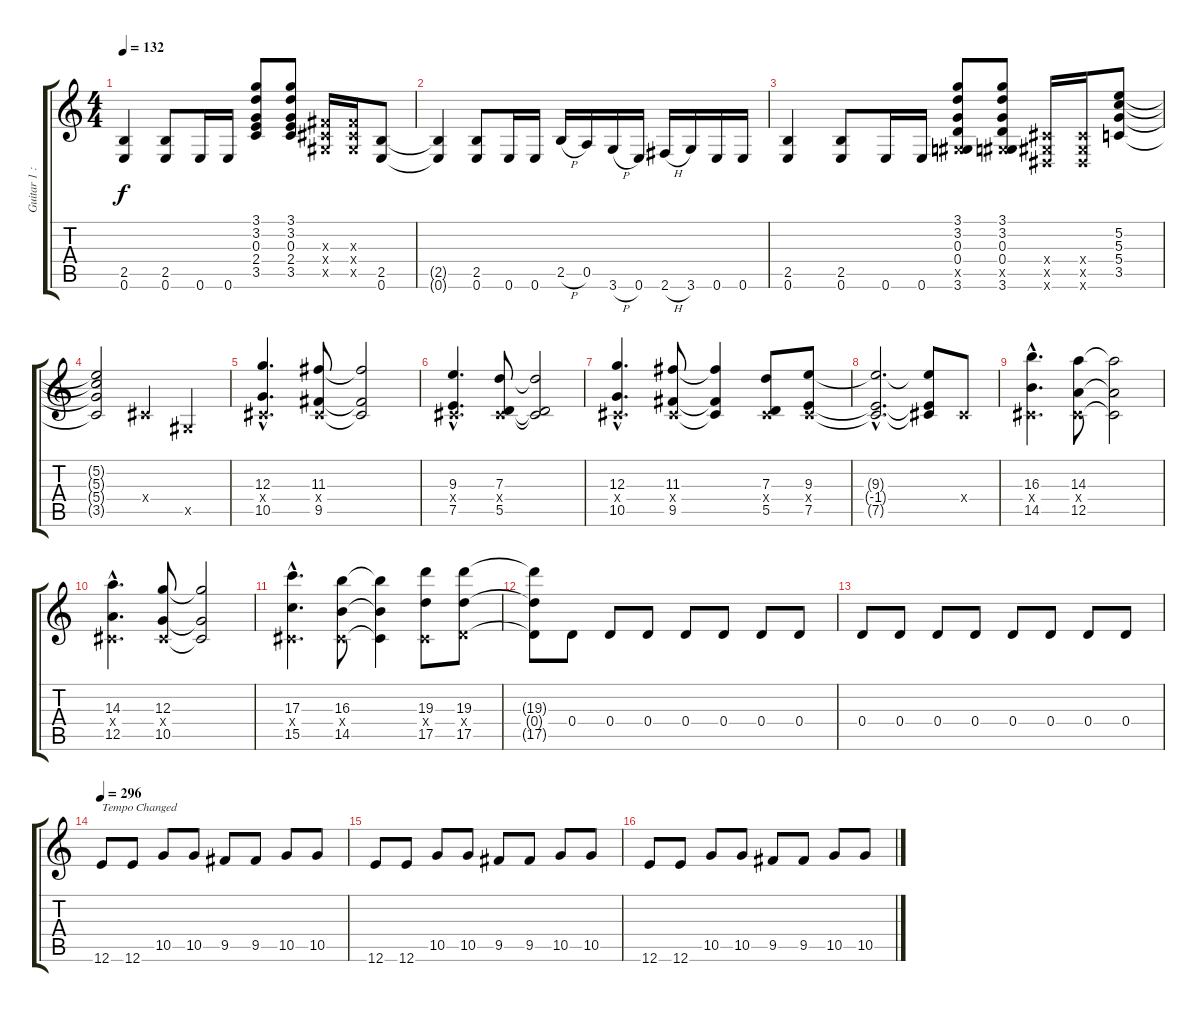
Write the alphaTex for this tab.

\track ("Guitar 1 : Kiko Loureiro" "Guitar 1 :") {instrument overdrivenguitar}
\staff {score tabs}
\tuning (E4 B3 G3 D3 A2 E2) {hide}
\ts (4 4)
\tempo 132
\clef g2
\ks c
(2.5 0.6).4{dy f} (2.5 0.6).8 0.6.16 0.6.16 (3.1 3.2 0.3 2.4 3.5).8 (3.1 3.2 0.3 2.4 3.5).8 (-1.3{x} -1.4{x} -1.5{x}).16 (-1.3{x} -1.4{x} -1.5{x}).16 (2.5 0.6).8 |
(2.5{t} 0.6{t}).4 (2.5 0.6).8 0.6.16 0.6.16 2.5{h}.16 0.5.16 3.6{h}.16 0.6.16 2.6{h}.16 3.6.16 0.6.16 0.6.16 |
(2.5 0.6).4 (2.5 0.6).8 0.6.16 0.6.16 (3.1 3.2 0.3 0.4 -1.5{x} 3.6).8 (3.1 3.2 0.3 0.4 -1.5{x} 3.6).8 (-1.4{x} -1.5{x} -1.6{x}).16 (-1.4{x} -1.5{x} -1.6{x}).16 (5.2 5.3 5.4 3.5).8 |
(5.2{t} 5.3{t} 5.4{t} 3.5{t}).2 -1.4{x}.4 -1.5{x}.4 |
(12.3{hac} -1.4{hac x} 10.5{hac}).4{d} (11.3 -1.4{x} 9.5).8 (11.3{t} -1.4{t} 9.5{t}).2 |
(9.3{hac} -1.4{hac x} 7.5{hac}).4{d} (7.3 -1.4{x} 5.5).8 (7.3{t} -1.4{t} 5.5{t}).2 |
(12.3{hac} -1.4{hac x} 10.5{hac}).4{d} (11.3 -1.4{x} 9.5).8 (11.3{t} -1.4{t} 9.5{t}).4 (7.3 -1.4{x} 5.5).8 (9.3 -1.4{x} 7.5).8 |
(9.3{hac t} -1.4{hac t} 7.5{hac t}).2{d} (9.3{t} -1.4{t} 7.5{t}).8 -1.4{x}.8 |
(16.3{hac} -1.4{hac x} 14.5{hac}).4{d} (14.3 -1.4{x} 12.5).8 (14.3{t} -1.4{t} 12.5{t}).2 |
(14.3{hac} -1.4{hac x} 12.5{hac}).4{d} (12.3 -1.4{x} 10.5).8 (12.3{t} -1.4{t} 10.5{t}).2 |
(17.3{hac} -1.4{hac x} 15.5{hac}).4{d} (16.3 -1.4{x} 14.5).8 (16.3{t} -1.4{t} 14.5{t}).4 (19.3 -1.4{x} 17.5).8 (19.3 0.4{x} 17.5).8 |
(19.3{t} 0.4{t} 17.5{t}).8 0.4.8 0.4.8 0.4.8 0.4.8 0.4.8 0.4.8 0.4.8 |
0.4.8 0.4.8 0.4.8 0.4.8 0.4.8 0.4.8 0.4.8 0.4.8 |
\tempo 296
12.6.8{txt "Tempo Changed"} 12.6.8 10.5.8 10.5.8 9.5.8 9.5.8 10.5.8 10.5.8 |
12.6.8 12.6.8 10.5.8 10.5.8 9.5.8 9.5.8 10.5.8 10.5.8 |
12.6.8 12.6.8 10.5.8 10.5.8 9.5.8 9.5.8 10.5.8 10.5.8
